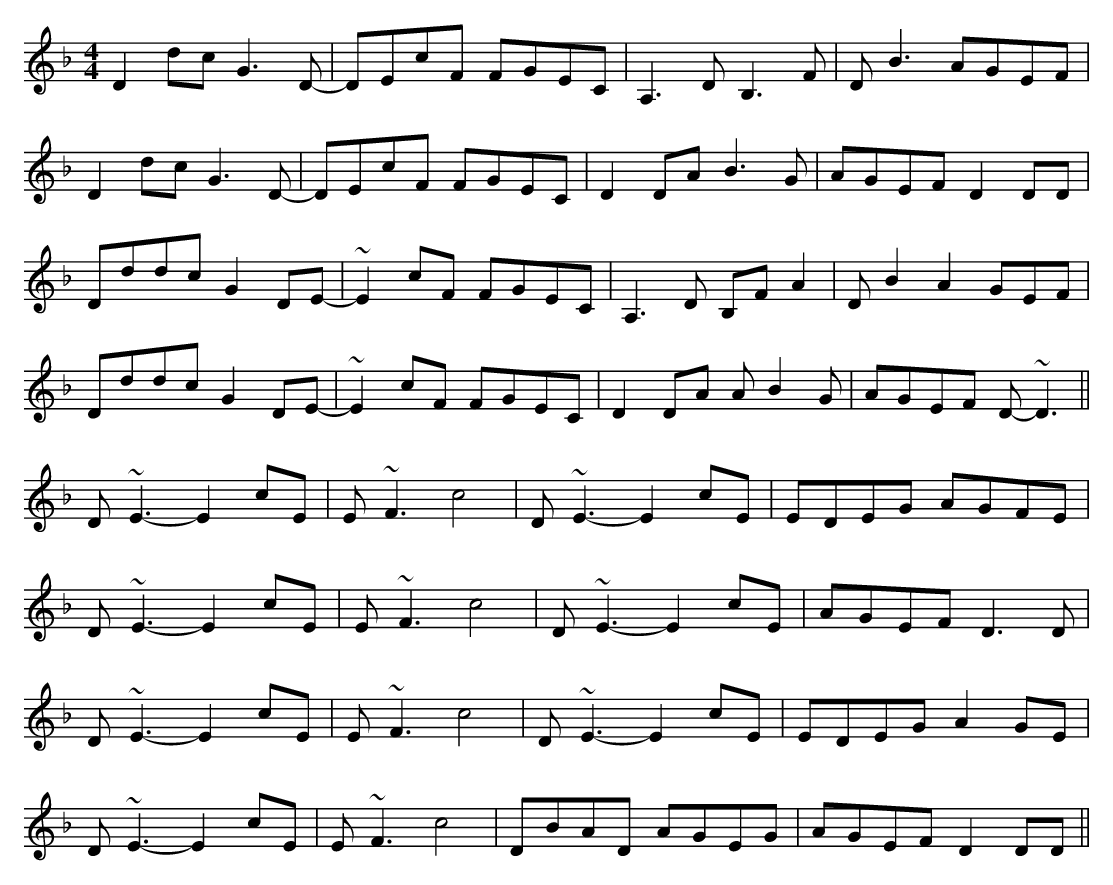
X:1
M:4/4
K:Dmin
D2dc G3D-|DEcF FGEC|A,3D B,3F|DB3 AGEF|
D2dc G3D-|DEcF FGEC|D2DA B3 G|AGEF D2DD|
Dddc G2DE-|~E2cF FGEC|A,3D B,FA2|DB2 A2 GEF|
Dddc G2DE-|~E2cF FGEC|D2DA AB2G|AGEF D-~D3||
D~E3- E2cE|E~F3c4|D~E3- E2cE|EDEG AGFE|
D~E3- E2cE|E~F3c4|D~E3- E2cE|AGEF D3D|
D~E3- E2cE|E~F3c4|D~E3- E2cE|EDEG A2GE|
D~E3- E2cE|E~F3c4|DBAD AGEG|AGEF D2DD||
